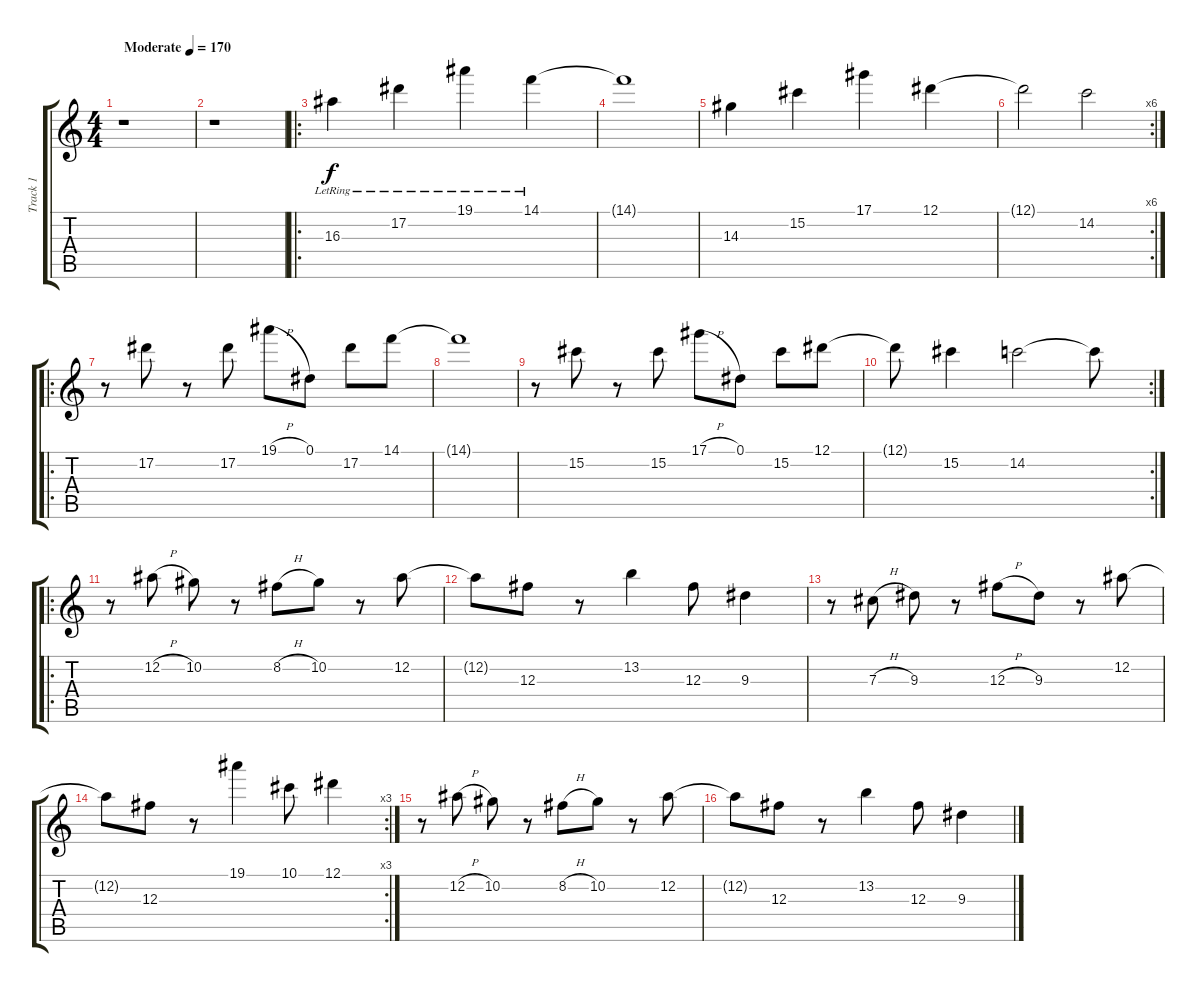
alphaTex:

\track ("Track 1" "Track 1") {instrument acousticguitarsteel}
\staff {score tabs}
\tuning (Eb4 Bb3 Gb3 Db3 Ab2 Eb2) {hide}
\ts (4 4)
\tempo (170 "Moderate")
\clef g2
\ks c
r.1{dy f instrument acousticguitarsteel} |
r.1 |
\ro
16.3{lr}.4 17.2{lr}.4 19.1{lr}.4 14.1{lr}.4 |
14.1{t}.1 |
14.3.4 15.2.4 17.1.4 12.1.4 |
\rc 6
12.1{t}.2 14.2.2 |
\ro
r.8 17.2.8 r.8 17.2.8 19.1{h}.8 0.1.8 17.2.8 14.1.8 |
14.1{t}.1 |
r.8 15.2.8 r.8 15.2.8 17.1{h}.8 0.1.8 15.2.8 12.1.8 |
\rc 2
12.1{t}.8 15.2.4 14.2.2 14.2{t}.8 |
\ro
r.8 12.2{h}.8 10.2.8 r.8 8.2{h}.8 10.2.8 r.8 12.2.8 |
12.2{t}.8 12.3.8 r.8 13.2.4 12.3.8 9.3.4 |
r.8 7.3{h}.8 9.3.8 r.8 12.3{h}.8 9.3.8 r.8 12.2.8 |
\rc 3
12.2{t}.8 12.3.8 r.8 19.1.4 10.1.8 12.1.4 |
r.8 12.2{h}.8 10.2.8 r.8 8.2{h}.8 10.2.8 r.8 12.2.8 |
12.2{t}.8 12.3.8 r.8 13.2.4 12.3.8 9.3.4
